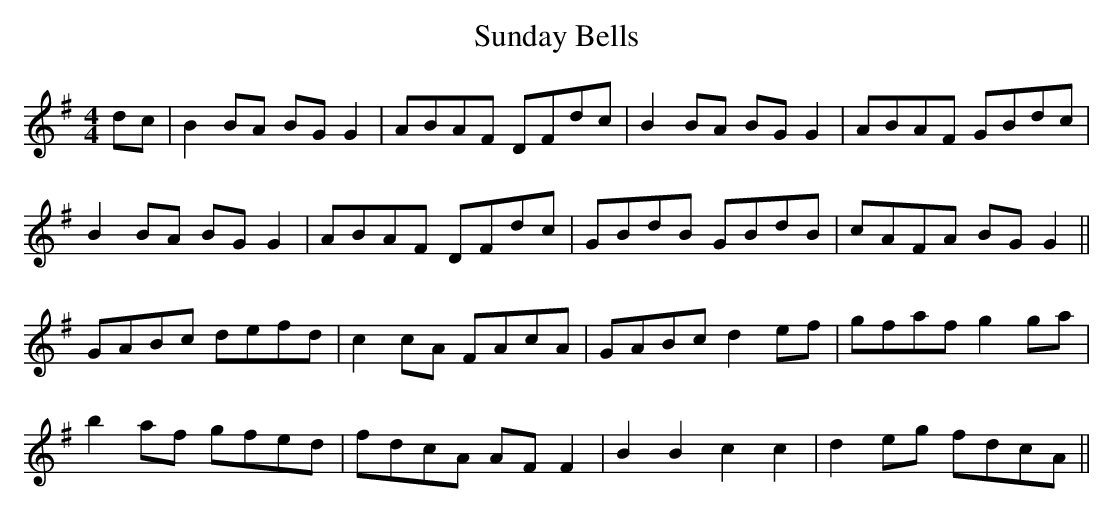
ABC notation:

X:1
T: Sunday Bells
L: 1/8
M: 4/4
K: G
dc|B2 BA BG G2|ABAF DFdc|B2 BA BG G2|ABAF GBdc|
B2 BA BG G2|ABAF DFdc|GBdB GBdB|cAFA BG G2 ||
GABc defd|c2 cA FAcA|GABc d2 ef|gfaf g2 ga|
b2 af gfed|fdcA AF F2|B2 B2 c2 c2|d2 eg fdcA ||
